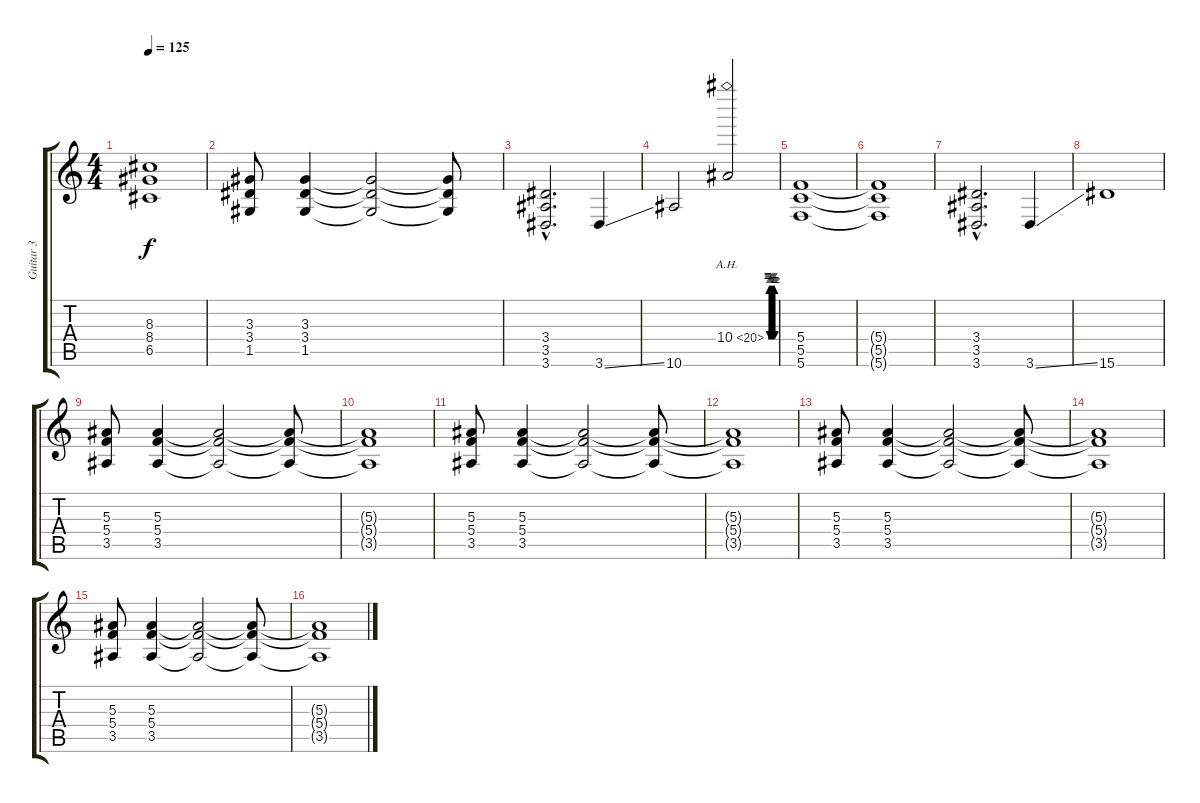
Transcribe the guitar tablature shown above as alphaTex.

\track ("Guitar 3" "Guitar 3") {instrument distortionguitar}
\staff {score tabs}
\tuning (D4 A3 F3 C3 G2 C2) {hide}
\ts (4 4)
\tempo 125
\clef g2
\ks c
(8.3 8.4 6.5).1{dy f} |
(3.3 3.4 1.5).8 (3.3 3.4 1.5).4 (3.3{t} 3.4{t} 1.5{t}).2 (3.3{t} 3.4{t} 1.5{t}).8 |
(3.4{hac} 3.5{hac} 3.6{hac}).2{d} 3.6{ss}.4 |
10.6.2 10.4{be (custom 0 0 5 2 10 0 15 2 20 0 25 2 30 0 35 2 40 0 45 2 50 0 55 2 60 0) ah 10}.2 |
(5.4 5.5 5.6).1 |
(5.4{t} 5.5{t} 5.6{t}).1 |
(3.4{hac} 3.5{hac} 3.6{hac}).2{d} 3.6{ss}.4 |
15.6.1 |
(5.3 5.4 3.5).8 (5.3 5.4 3.5).4 (5.3{t} 5.4{t} 3.5{t}).2 (5.3{t} 5.4{t} 3.5{t}).8 |
(5.3{t} 5.4{t} 3.5{t}).1 |
(5.3 5.4 3.5).8 (5.3 5.4 3.5).4 (5.3{t} 5.4{t} 3.5{t}).2 (5.3{t} 5.4{t} 3.5{t}).8 |
(5.3{t} 5.4{t} 3.5{t}).1 |
(5.3 5.4 3.5).8 (5.3 5.4 3.5).4 (5.3{t} 5.4{t} 3.5{t}).2 (5.3{t} 5.4{t} 3.5{t}).8 |
(5.3{t} 5.4{t} 3.5{t}).1 |
(5.3 5.4 3.5).8 (5.3 5.4 3.5).4 (5.3{t} 5.4{t} 3.5{t}).2 (5.3{t} 5.4{t} 3.5{t}).8 |
(5.3{t} 5.4{t} 3.5{t}).1
